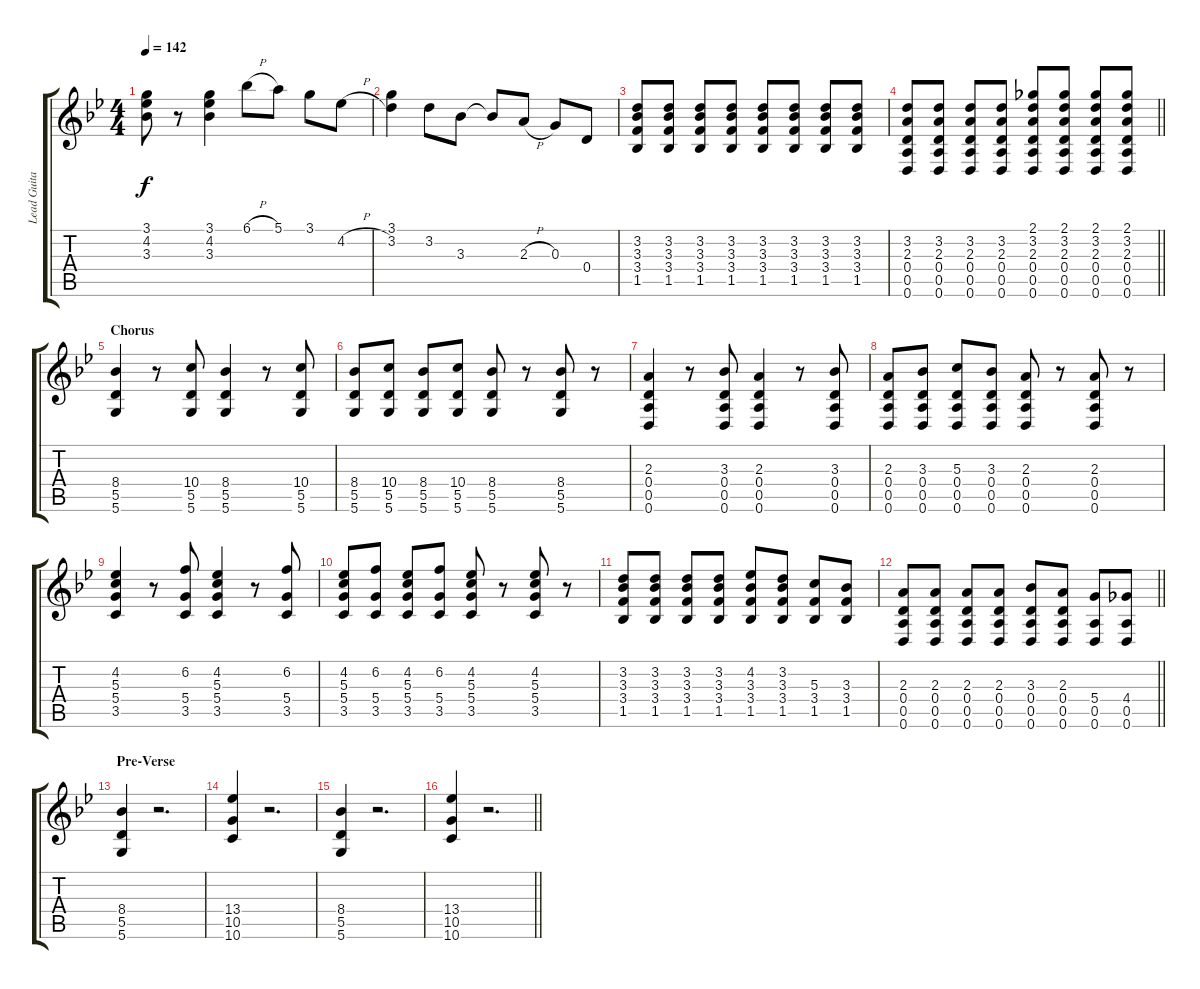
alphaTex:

\track ("Lead Guitar" "Lead Guita") {instrument distortionguitar}
\staff {score tabs}
\tuning (E4 B3 G3 D3 A2 D2) {hide}
\ts (4 4)
\tempo 142
\clef g2
\ks bb
(3.1 4.2 3.3).8{dy f} r.8 (3.1 4.2 3.3).4 6.1{h}.8 5.1.8 3.1.8 4.2{h}.8 |
(3.1 3.2).4 3.2.8 3.3.8 3.3{t}.8 2.3{h}.8 0.3.8 0.4.8 |
(3.2 3.3 3.4 1.5).8 (3.2 3.3 3.4 1.5).8 (3.2 3.3 3.4 1.5).8 (3.2 3.3 3.4 1.5).8 (3.2 3.3 3.4 1.5).8 (3.2 3.3 3.4 1.5).8 (3.2 3.3 3.4 1.5).8 (3.2 3.3 3.4 1.5).8 |
\barLineRight lightlight
(3.2 2.3 0.4 0.5 0.6).8 (3.2 2.3 0.4 0.5 0.6).8 (3.2 2.3 0.4 0.5 0.6).8 (3.2 2.3 0.4 0.5 0.6).8 (2.1 3.2 2.3 0.4 0.5 0.6).8 (2.1 3.2 2.3 0.4 0.5 0.6).8 (2.1 3.2 2.3 0.4 0.5 0.6).8 (2.1 3.2 2.3 0.4 0.5 0.6).8 |
\section ("" "Chorus")
(8.4 5.5 5.6).4 r.8 (10.4 5.5 5.6).8 (8.4 5.5 5.6).4 r.8 (10.4 5.5 5.6).8 |
(8.4 5.5 5.6).8 (10.4 5.5 5.6).8 (8.4 5.5 5.6).8 (10.4 5.5 5.6).8 (8.4 5.5 5.6).8 r.8 (8.4 5.5 5.6).8 r.8 |
(2.3 0.4 0.5 0.6).4 r.8 (3.3 0.4 0.5 0.6).8 (2.3 0.4 0.5 0.6).4 r.8 (3.3 0.4 0.5 0.6).8 |
(2.3 0.4 0.5 0.6).8 (3.3 0.4 0.5 0.6).8 (5.3 0.4 0.5 0.6).8 (3.3 0.4 0.5 0.6).8 (2.3 0.4 0.5 0.6).8 r.8 (2.3 0.4 0.5 0.6).8 r.8 |
(4.2 5.3 5.4 3.5).4 r.8 (6.2 5.4 3.5).8 (4.2 5.3 5.4 3.5).4 r.8 (6.2 5.4 3.5).8 |
(4.2 5.3 5.4 3.5).8 (6.2 5.4 3.5).8 (4.2 5.3 5.4 3.5).8 (6.2 5.4 3.5).8 (4.2 5.3 5.4 3.5).8 r.8 (4.2 5.3 5.4 3.5).8 r.8 |
(3.2 3.3 3.4 1.5).8 (3.2 3.3 3.4 1.5).8 (3.2 3.3 3.4 1.5).8 (3.2 3.3 3.4 1.5).8 (4.2 3.3 3.4 1.5).8 (3.2 3.3 3.4 1.5).8 (5.3 3.4 1.5).8 (3.3 3.4 1.5).8 |
\barLineRight lightlight
(2.3 0.4 0.5 0.6).8 (2.3 0.4 0.5 0.6).8 (2.3 0.4 0.5 0.6).8 (2.3 0.4 0.5 0.6).8 (3.3 0.4 0.5 0.6).8 (2.3 0.4 0.5 0.6).8 (5.4 0.5 0.6).8 (4.4 0.5 0.6).8 |
\section ("" "Pre-Verse")
(8.4 5.5 5.6).4 r.2{d} |
(13.4 10.5 10.6).4 r.2{d} |
(8.4 5.5 5.6).4 r.2{d} |
\barLineRight lightlight
(13.4 10.5 10.6).4 r.2{d}
